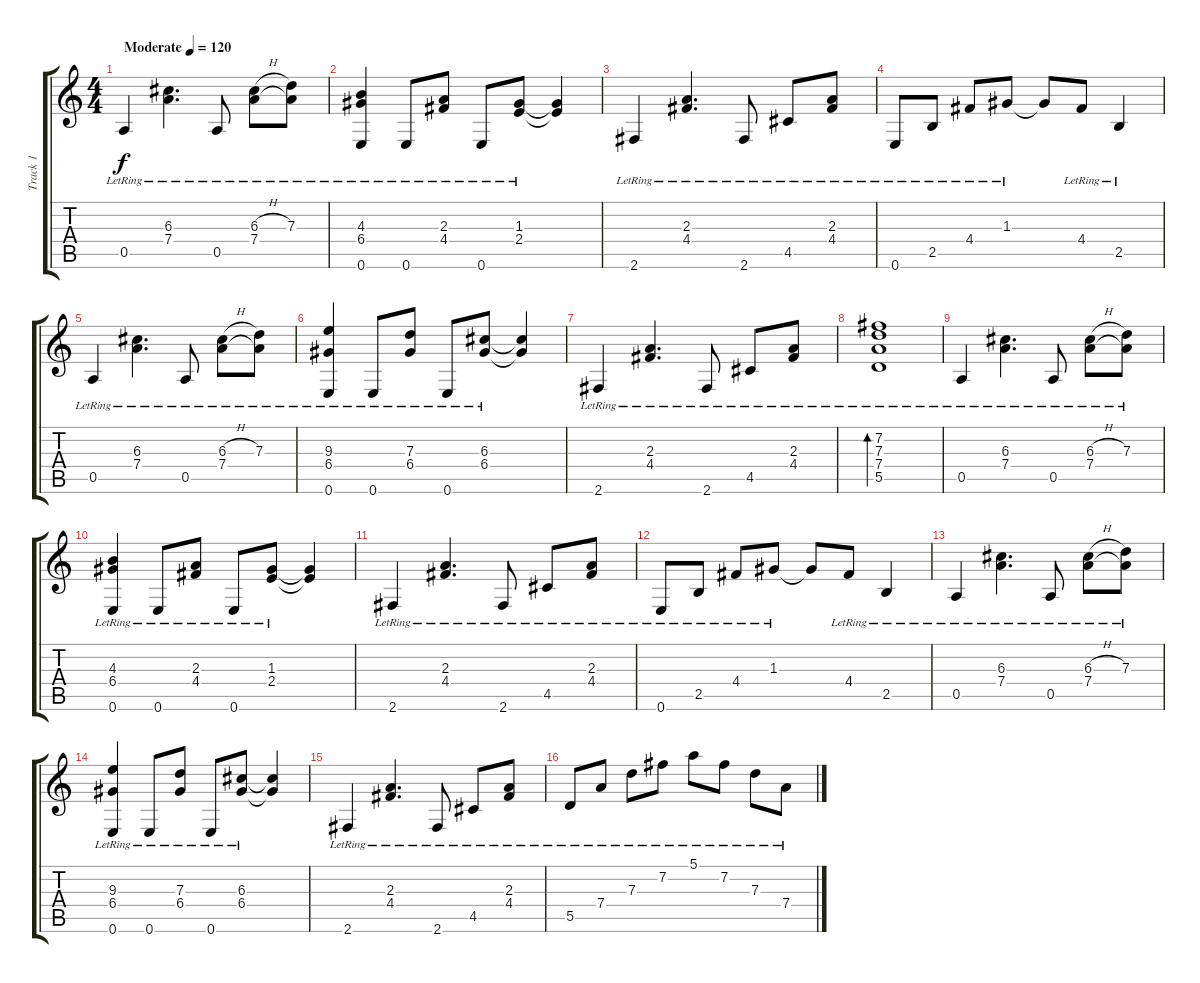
\track ("Track 1" "Track 1") {instrument acousticguitarsteel}
\staff {score tabs}
\tuning (E4 B3 G3 D3 A2 E2) {hide}
\ts (4 4)
\tempo (120 "Moderate")
\clef g2
\ks c
0.5{lr}.4{dy f instrument acousticguitarsteel} (6.3{lr} 7.4{lr}).4{d} 0.5{lr}.8 (6.3{h lr} 7.4{lr}).8 (7.3{lr} 7.4{t}).8 |
(4.3{lr} 6.4{lr} 0.6{lr}).4 0.6{lr}.8 (2.3{lr} 4.4{lr}).8 0.6{lr}.8 (1.3{lr} 2.4{lr}).8 (1.3{t} 2.4{t}).4 |
2.6{lr}.4 (2.3{lr} 4.4{lr}).4{d} 2.6{lr}.8 4.5{lr}.8 (2.3{lr} 4.4{lr}).8 |
0.6{lr}.8 2.5{lr}.8 4.4{lr}.8 1.3{lr}.8 1.3{t}.8 4.4{lr}.8 2.5{lr}.4 |
0.5{lr}.4 (6.3{lr} 7.4{lr}).4{d} 0.5{lr}.8 (6.3{h lr} 7.4{lr}).8 (7.3{lr} 7.4{t}).8 |
(9.3{lr} 6.4{lr} 0.6{lr}).4 0.6{lr}.8 (7.3{lr} 6.4{lr}).8 0.6{lr}.8 (6.3{lr} 6.4{lr}).8 (6.3{t} 6.4{t}).4 |
2.6{lr}.4 (2.3{lr} 4.4{lr}).4{d} 2.6{lr}.8 4.5{lr}.8 (2.3{lr} 4.4{lr}).8 |
(7.2{lr} 7.3{lr} 7.4{lr} 5.5{lr}).1{bd 240} |
0.5{lr}.4 (6.3{lr} 7.4{lr}).4{d} 0.5{lr}.8 (6.3{h lr} 7.4{lr}).8 (7.3{lr} 7.4{t}).8 |
(4.3{lr} 6.4{lr} 0.6{lr}).4 0.6{lr}.8 (2.3{lr} 4.4{lr}).8 0.6{lr}.8 (1.3{lr} 2.4{lr}).8 (1.3{t} 2.4{t}).4 |
2.6{lr}.4 (2.3{lr} 4.4{lr}).4{d} 2.6{lr}.8 4.5{lr}.8 (2.3{lr} 4.4{lr}).8 |
0.6{lr}.8 2.5{lr}.8 4.4{lr}.8 1.3{lr}.8 1.3{t}.8 4.4{lr}.8 2.5{lr}.4 |
0.5{lr}.4 (6.3{lr} 7.4{lr}).4{d} 0.5{lr}.8 (6.3{h lr} 7.4{lr}).8 (7.3{lr} 7.4{t}).8 |
(9.3{lr} 6.4{lr} 0.6{lr}).4 0.6{lr}.8 (7.3{lr} 6.4{lr}).8 0.6{lr}.8 (6.3{lr} 6.4{lr}).8 (6.3{t} 6.4{t}).4 |
2.6{lr}.4 (2.3{lr} 4.4{lr}).4{d} 2.6{lr}.8 4.5{lr}.8 (2.3{lr} 4.4{lr}).8 |
5.5{lr}.8 7.4{lr}.8 7.3{lr}.8 7.2{lr}.8 5.1{lr}.8 7.2{lr}.8 7.3{lr}.8 7.4{lr}.8
